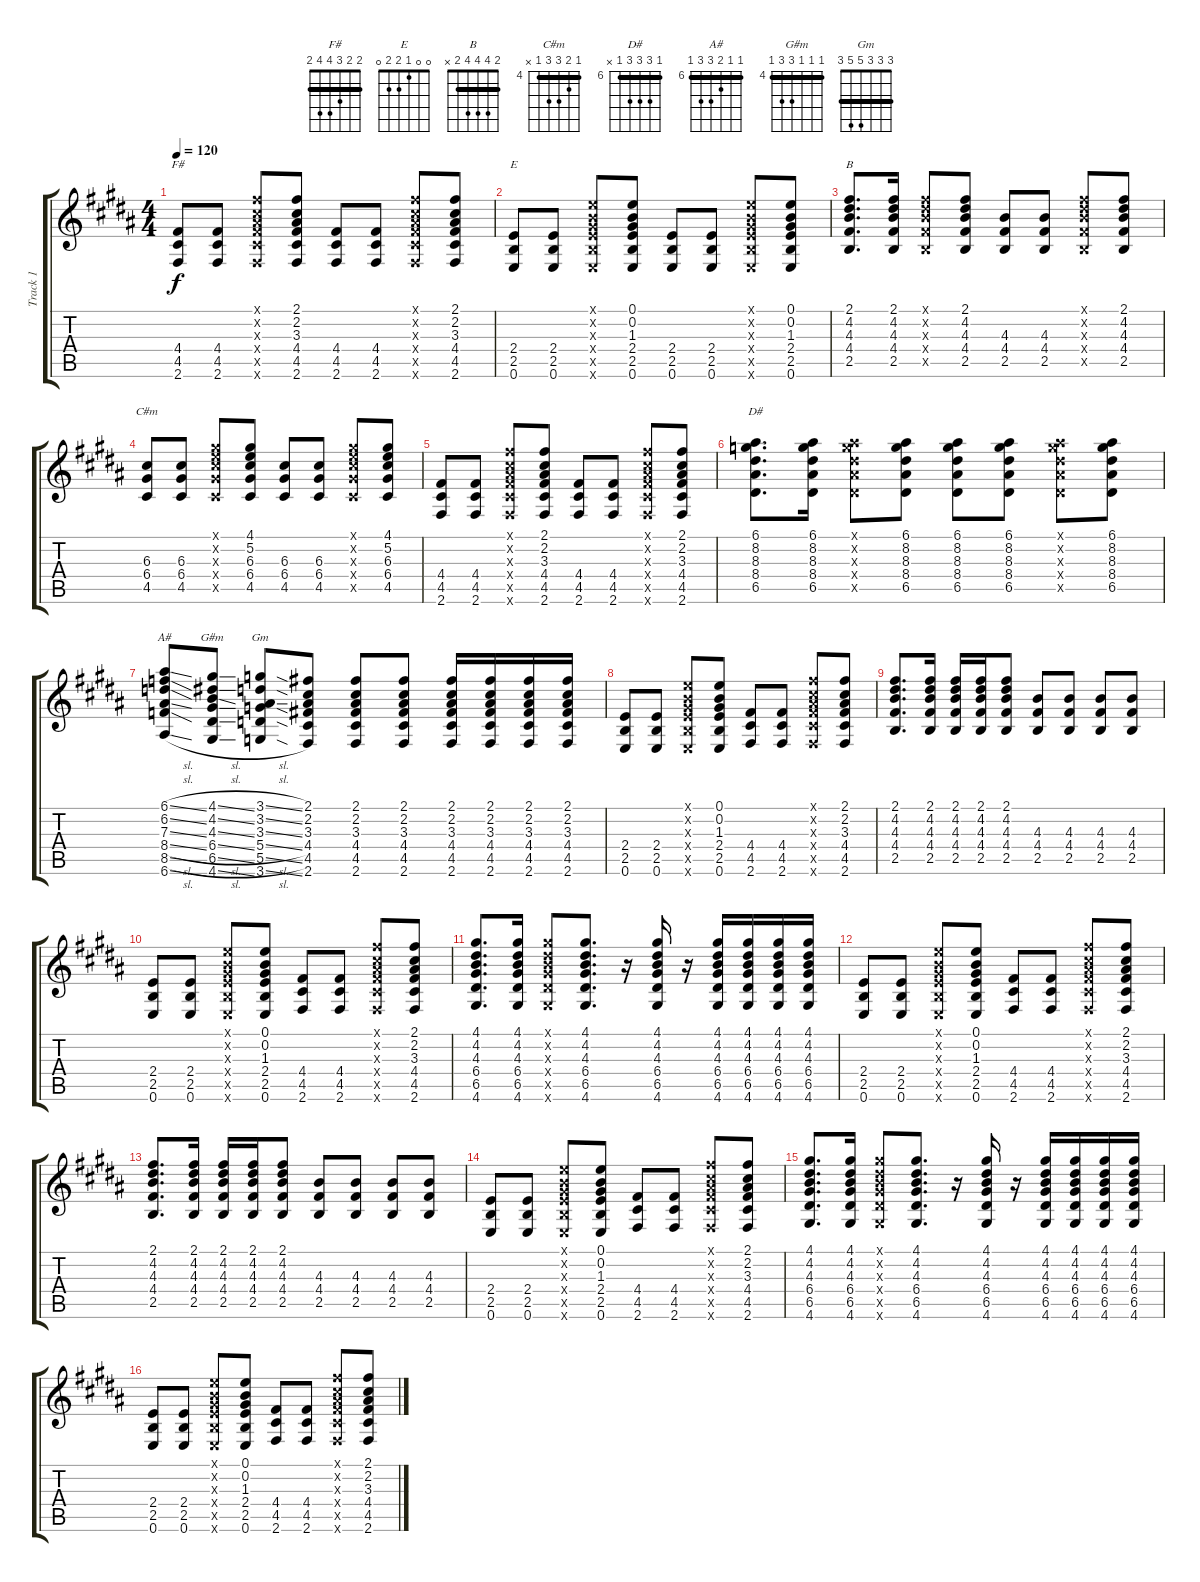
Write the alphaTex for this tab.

\track ("Track 1" "Track 1") {instrument acousticguitarsteel}
\staff {score tabs}
\tuning (E4 B3 G3 D3 A2 E2) {hide}
\chord ("F#" 2 2 3 4 4 2) {barre 2}
\chord ("E" 0 0 1 2 2 0)
\chord ("B" 2 4 4 4 2 x) {barre 2}
\chord ("C#m" 4 5 6 6 4 x) {firstfret 4 barre 4}
\chord ("D#" 6 8 8 8 6 x) {firstfret 6 barre 6}
\chord ("A#" 6 6 7 8 8 6) {firstfret 6 barre 6}
\chord ("G#m" 4 4 4 6 6 4) {firstfret 4 barre 4}
\chord ("Gm" 3 3 3 5 5 3) {barre 3}
\ts (4 4)
\tempo 120
\clef g2
\ks g#minor
(4.4 4.5 2.6).8{ch "F#" dy f} (4.4 4.5 2.6).8 (2.1{x} 2.2{x} 3.3{x} 4.4{x} 4.5{x} 2.6{x}).8 (2.1 2.2 3.3 4.4 4.5 2.6).8 (4.4 4.5 2.6).8 (4.4 4.5 2.6).8 (2.1{x} 2.2{x} 3.3{x} 4.4{x} 4.5{x} 2.6{x}).8 (2.1 2.2 3.3 4.4 4.5 2.6).8 |
(2.4 2.5 0.6).8{ch "E"} (2.4 2.5 0.6).8 (0.1{x} 0.2{x} 1.3{x} 2.4{x} 2.5{x} 0.6{x}).8 (0.1 0.2 1.3 2.4 2.5 0.6).8 (2.4 2.5 0.6).8 (2.4 2.5 0.6).8 (0.1{x} 0.2{x} 1.3{x} 2.4{x} 2.5{x} 0.6{x}).8 (0.1 0.2 1.3 2.4 2.5 0.6).8 |
(2.1 4.2 4.3 4.4 2.5).8{d ch "B"} (2.1 4.2 4.3 4.4 2.5).16 (2.1{x} 4.2{x} 4.3{x} 4.4{x} 2.5{x}).8 (2.1 4.2 4.3 4.4 2.5).8 (4.3 4.4 2.5).8 (4.3 4.4 2.5).8 (2.1{x} 4.2{x} 4.3{x} 4.4{x} 2.5{x}).8 (2.1 4.2 4.3 4.4 2.5).8 |
(6.3 6.4 4.5).8{ch "C#m"} (6.3 6.4 4.5).8 (4.1{x} 5.2{x} 6.3{x} 6.4{x} 4.5{x}).8 (4.1 5.2 6.3 6.4 4.5).8 (6.3 6.4 4.5).8 (6.3 6.4 4.5).8 (4.1{x} 5.2{x} 6.3{x} 6.4{x} 4.5{x}).8 (4.1 5.2 6.3 6.4 4.5).8 |
(4.4 4.5 2.6).8 (4.4 4.5 2.6).8 (2.1{x} 2.2{x} 3.3{x} 4.4{x} 4.5{x} 2.6{x}).8 (2.1 2.2 3.3 4.4 4.5 2.6).8 (4.4 4.5 2.6).8 (4.4 4.5 2.6).8 (2.1{x} 2.2{x} 3.3{x} 4.4{x} 4.5{x} 2.6{x}).8 (2.1 2.2 3.3 4.4 4.5 2.6).8 |
(6.1 8.2 8.3 8.4 6.5).8{d ch "D#"} (6.1 8.2 8.3 8.4 6.5).16 (6.1{x} 8.2{x} 8.3{x} 8.4{x} 6.5{x}).8 (6.1 8.2 8.3 8.4 6.5).8 (6.1 8.2 8.3 8.4 6.5).8 (6.1 8.2 8.3 8.4 6.5).8 (6.1{x} 8.2{x} 8.3{x} 8.4{x} 6.5{x}).8 (6.1 8.2 8.3 8.4 6.5).8 |
(6.1{sl} 6.2{sl} 7.3{sl} 8.4{sl} 8.5{sl} 6.6{sl}).8{ch "A#"} (4.1{sl} 4.2{sl} 4.3{sl} 6.4{sl} 6.5{sl} 4.6{sl}).8{ch "G#m"} (3.1{sl} 3.2{sl} 3.3{sl} 5.4{sl} 5.5{sl} 3.6{sl}).8{ch "Gm"} (2.1 2.2 3.3 4.4 4.5 2.6).8 (2.1 2.2 3.3 4.4 4.5 2.6).8 (2.1 2.2 3.3 4.4 4.5 2.6).8 (2.1 2.2 3.3 4.4 4.5 2.6).16 (2.1 2.2 3.3 4.4 4.5 2.6).16 (2.1 2.2 3.3 4.4 4.5 2.6).16 (2.1 2.2 3.3 4.4 4.5 2.6).16 |
(2.4 2.5 0.6).8 (2.4 2.5 0.6).8 (0.1{x} 0.2{x} 1.3{x} 2.4{x} 2.5{x} 0.6{x}).8 (0.1 0.2 1.3 2.4 2.5 0.6).8 (4.4 4.5 2.6).8 (4.4 4.5 2.6).8 (2.1{x} 2.2{x} 3.3{x} 4.4{x} 4.5{x} 2.6{x}).8 (2.1 2.2 3.3 4.4 4.5 2.6).8 |
(2.1 4.2 4.3 4.4 2.5).8{d} (2.1 4.2 4.3 4.4 2.5).16 (2.1 4.2 4.3 4.4 2.5).16 (2.1 4.2 4.3 4.4 2.5).16 (2.1 4.2 4.3 4.4 2.5).8 (4.3 4.4 2.5).8 (4.3 4.4 2.5).8 (4.3 4.4 2.5).8 (4.3 4.4 2.5).8 |
(2.4 2.5 0.6).8 (2.4 2.5 0.6).8 (0.1{x} 0.2{x} 1.3{x} 2.4{x} 2.5{x} 0.6{x}).8 (0.1 0.2 1.3 2.4 2.5 0.6).8 (4.4 4.5 2.6).8 (4.4 4.5 2.6).8 (2.1{x} 2.2{x} 3.3{x} 4.4{x} 4.5{x} 2.6{x}).8 (2.1 2.2 3.3 4.4 4.5 2.6).8 |
(4.1 4.2 4.3 6.4 6.5 4.6).8{d} (4.1 4.2 4.3 6.4 6.5 4.6).16 (4.1{x} 4.2{x} 4.3{x} 6.4{x} 6.5{x} 4.6{x}).8 (4.1 4.2 4.3 6.4 6.5 4.6).8{d} r.16 (4.1 4.2 4.3 6.4 6.5 4.6).16 r.16 (4.1 4.2 4.3 6.4 6.5 4.6).16 (4.1 4.2 4.3 6.4 6.5 4.6).16 (4.1 4.2 4.3 6.4 6.5 4.6).16 (4.1 4.2 4.3 6.4 6.5 4.6).16 |
(2.4 2.5 0.6).8 (2.4 2.5 0.6).8 (0.1{x} 0.2{x} 1.3{x} 2.4{x} 2.5{x} 0.6{x}).8 (0.1 0.2 1.3 2.4 2.5 0.6).8 (4.4 4.5 2.6).8 (4.4 4.5 2.6).8 (2.1{x} 2.2{x} 3.3{x} 4.4{x} 4.5{x} 2.6{x}).8 (2.1 2.2 3.3 4.4 4.5 2.6).8 |
(2.1 4.2 4.3 4.4 2.5).8{d} (2.1 4.2 4.3 4.4 2.5).16 (2.1 4.2 4.3 4.4 2.5).16 (2.1 4.2 4.3 4.4 2.5).16 (2.1 4.2 4.3 4.4 2.5).8 (4.3 4.4 2.5).8 (4.3 4.4 2.5).8 (4.3 4.4 2.5).8 (4.3 4.4 2.5).8 |
(2.4 2.5 0.6).8 (2.4 2.5 0.6).8 (0.1{x} 0.2{x} 1.3{x} 2.4{x} 2.5{x} 0.6{x}).8 (0.1 0.2 1.3 2.4 2.5 0.6).8 (4.4 4.5 2.6).8 (4.4 4.5 2.6).8 (2.1{x} 2.2{x} 3.3{x} 4.4{x} 4.5{x} 2.6{x}).8 (2.1 2.2 3.3 4.4 4.5 2.6).8 |
(4.1 4.2 4.3 6.4 6.5 4.6).8{d} (4.1 4.2 4.3 6.4 6.5 4.6).16 (4.1{x} 4.2{x} 4.3{x} 6.4{x} 6.5{x} 4.6{x}).8 (4.1 4.2 4.3 6.4 6.5 4.6).8{d} r.16 (4.1 4.2 4.3 6.4 6.5 4.6).16 r.16 (4.1 4.2 4.3 6.4 6.5 4.6).16 (4.1 4.2 4.3 6.4 6.5 4.6).16 (4.1 4.2 4.3 6.4 6.5 4.6).16 (4.1 4.2 4.3 6.4 6.5 4.6).16 |
(2.4 2.5 0.6).8 (2.4 2.5 0.6).8 (0.1{x} 0.2{x} 1.3{x} 2.4{x} 2.5{x} 0.6{x}).8 (0.1 0.2 1.3 2.4 2.5 0.6).8 (4.4 4.5 2.6).8 (4.4 4.5 2.6).8 (2.1{x} 2.2{x} 3.3{x} 4.4{x} 4.5{x} 2.6{x}).8 (2.1 2.2 3.3 4.4 4.5 2.6).8
